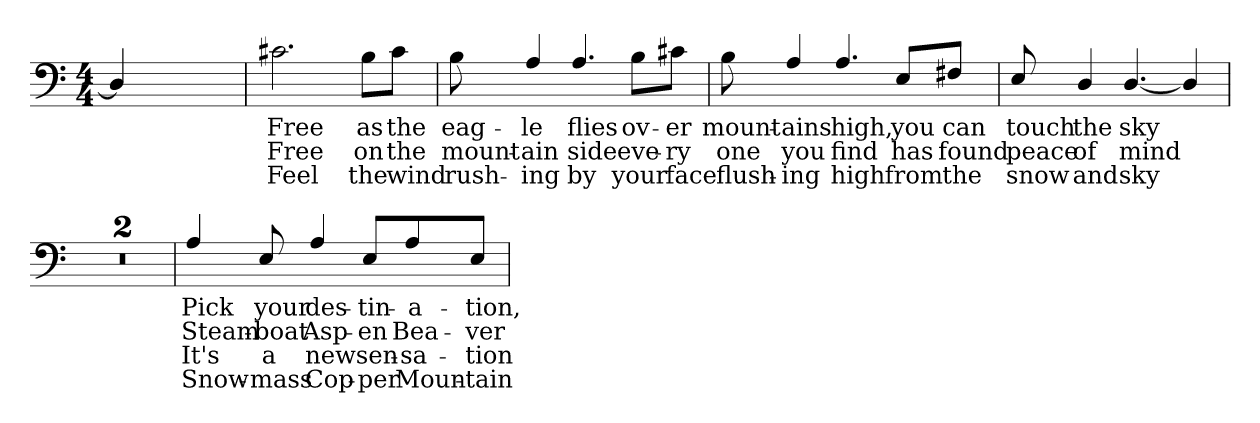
**kern	**text	**text	**text	**text
*part1	*part1	*part1	*part1	*part1
*staff1	*staff1	*staff1	*staff1	*staff1
*M4/4	*	*	*	*
=	=	=	=	=
4Di/]	.	.	.	.
2.ryy	.	.	.	.
=	=	=	=	=
!	!LO:LY:b	!LO:LY:b	!LO:LY:b	!
2.c#i\	Free	Free	Feel	.
!	!LO:LY:b	!LO:LY:b	!LO:LY:b	!
8B\L	as	on	the	.
!	!LO:LY:b	!LO:LY:b	!LO:LY:b	!
8c#\J	the	the	wind	.
=	=	=	=	=
!	!LO:LY:b	!LO:LY:b	!LO:LY:b	!
8Bi\	eag-	mount-	rush-	.
!	!LO:LY:b	!LO:LY:b	!LO:LY:b	!
4Ai/	-le	-ain	-ing	.
!	!LO:LY:b	!LO:LY:b	!LO:LY:b	!
4.Ai/	flies	side	by	.
!	!LO:LY:b	!LO:LY:b	!LO:LY:b	!
8B\L	ov-	eve-	your	.
!	!LO:LY:b	!LO:LY:b	!LO:LY:b	!
8c#\J	-er	-ry	face	.
=	=	=	=	=
!	!LO:LY:b	!LO:LY:b	!LO:LY:b	!
8Bi\	mount-	one	flush-	.
!	!LO:LY:b	!LO:LY:b	!LO:LY:b	!
4Ai/	-ains	you	-ing	.
!	!LO:LY:b	!LO:LY:b	!LO:LY:b	!
4.Ai/	high,	find	high	.
!	!LO:LY:b	!LO:LY:b	!LO:LY:b	!
8E/L	you	has	from	.
!	!LO:LY:b	!LO:LY:b	!LO:LY:b	!
8F#/J	can	found	the	.
=	=	=	=	=
!	!LO:LY:b	!LO:LY:b	!LO:LY:b	!
8Ei/	touch	peace	snow	.
!	!LO:LY:b	!LO:LY:b	!LO:LY:b	!
4Di/	the	of	and	.
!	!LO:LY:b	!LO:LY:b	!LO:LY:b	!
[4.Di/	sky	mind	sky	.
4Di/]	.	.	.	.
=	=	=	=	=
1r	.	.	.	.
=	=	=	=	=
1r	.	.	.	.
=	=	=	=	=
!	!LO:LY:b	!LO:LY:b	!LO:LY:b	!LO:LY:b
4Ai/	Pick	Steam-	It's	Snow-
!	!LO:LY:b	!LO:LY:b	!LO:LY:b	!LO:LY:b
8E/	your	-boat	a	-mass
!	!LO:LY:b	!LO:LY:b	!LO:LY:b	!LO:LY:b
4Ai/	des-	Asp-	new	Cop-
!	!LO:LY:b	!LO:LY:b	!LO:LY:b	!LO:LY:b
8E/L	-tin-	-en	sen-	-per
!	!LO:LY:b	!LO:LY:b	!LO:LY:b	!LO:LY:b
8Ai/	-a-	Bea-	-sa-	Moun-
!	!LO:LY:b	!LO:LY:b	!LO:LY:b	!LO:LY:b
8E/J	-tion,	-ver	-tion	-tain
=	=	=	=	=
*-	*-	*-	*-	*-
